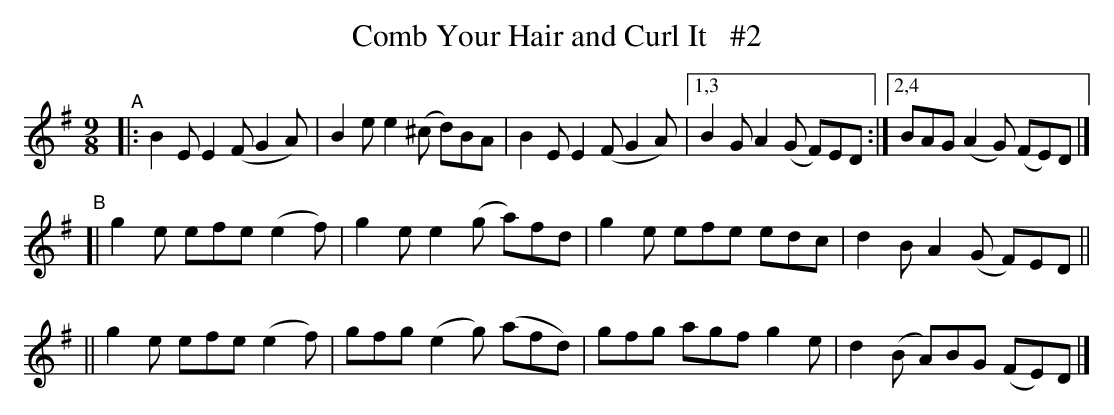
X:1
T: Comb Your Hair and Curl It   #2
M: 9/8
L: 1/8
K: Em
"^A"\
|: B2E E2(F G2A) | B2e e2(^c d)BA | B2E E2(F G2A) |[1,3 B2G A2(G F)ED :|[2,4 BAG (A2G) (FE)D |]
"^B"\
[| g2e efe (e2f) | g2e e2(g a)fd | g2e efe edc | d2B A2(G F)ED ||
|| g2e efe (e2f) | gfg (e2g) (afd) | gfg agf g2e | d2(B A)BG (FE)D |]
